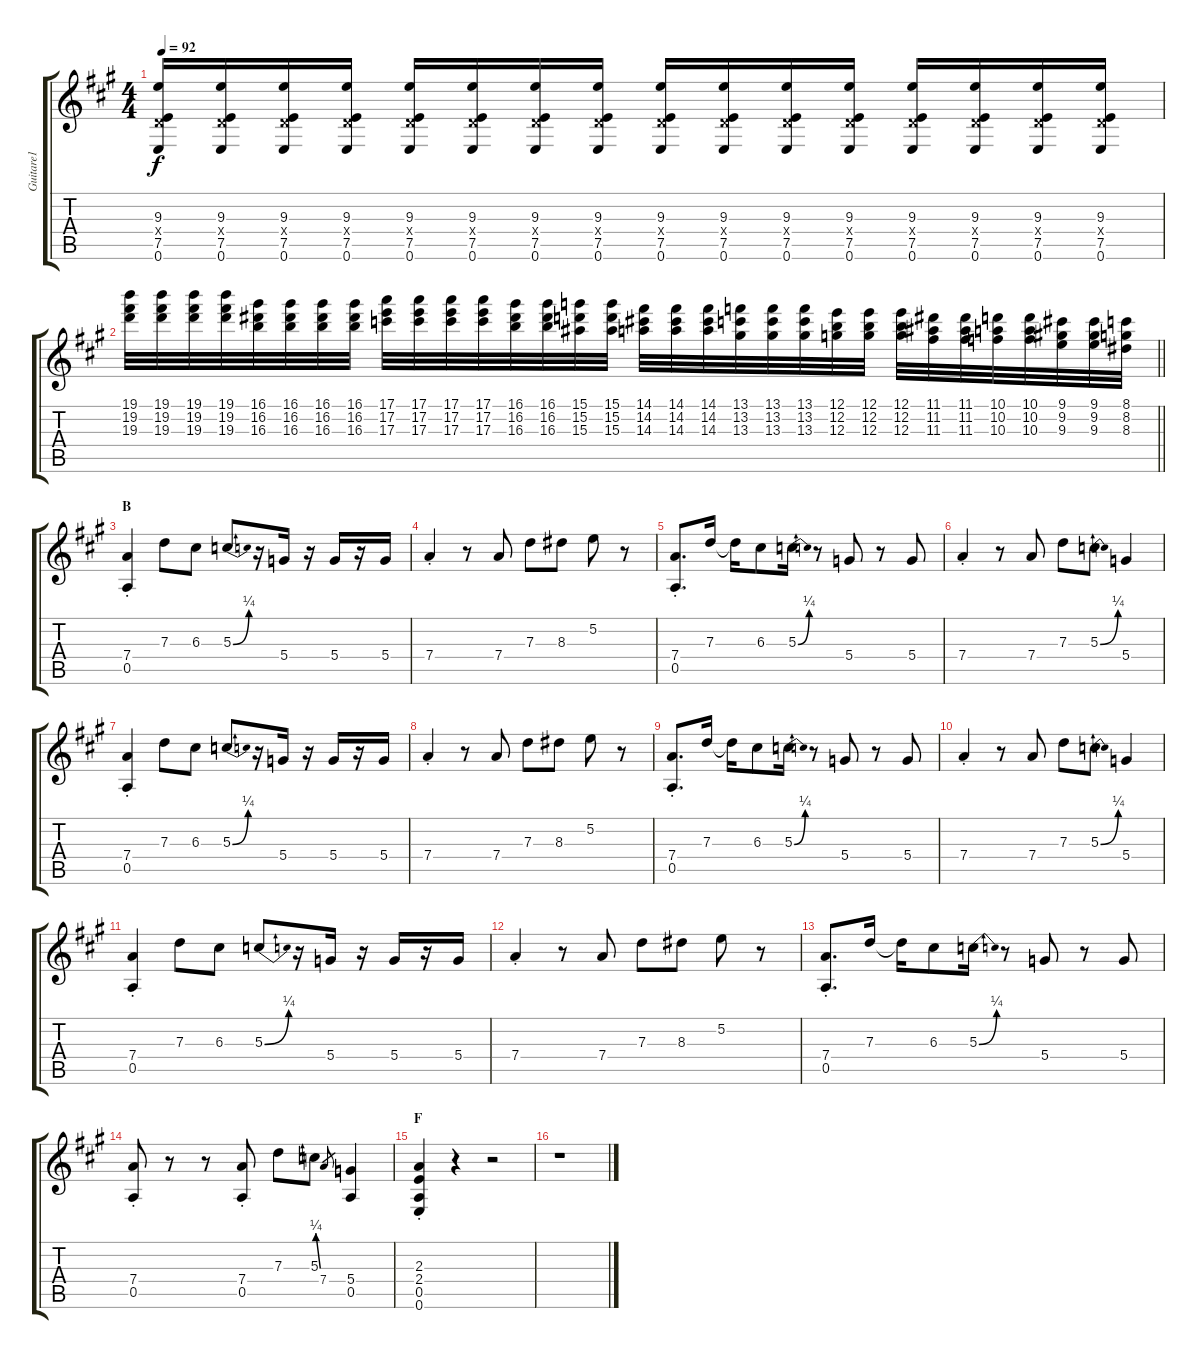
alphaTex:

\track ("Guitare1" "Guitare1") {instrument overdrivenguitar}
\staff {score tabs}
\tuning (E4 B3 G3 D3 A2 E2) {hide}
\ts (4 4)
\tempo 92
\clef g2
\ks a
(9.3 0.4{x} 7.5 0.6).16{dy f} (9.3 0.4{x} 7.5 0.6).16 (9.3 0.4{x} 7.5 0.6).16 (9.3 0.4{x} 7.5 0.6).16 (9.3 0.4{x} 7.5 0.6).16 (9.3 0.4{x} 7.5 0.6).16 (9.3 0.4{x} 7.5 0.6).16 (9.3 0.4{x} 7.5 0.6).16 (9.3 0.4{x} 7.5 0.6).16 (9.3 0.4{x} 7.5 0.6).16 (9.3 0.4{x} 7.5 0.6).16 (9.3 0.4{x} 7.5 0.6).16 (9.3 0.4{x} 7.5 0.6).16 (9.3 0.4{x} 7.5 0.6).16 (9.3 0.4{x} 7.5 0.6).16 (9.3 0.4{x} 7.5 0.6).16 |
\barLineRight lightlight
(19.1 19.2 19.3).32 (19.1 19.2 19.3).32 (19.1 19.2 19.3).32 (19.1 19.2 19.3).32 (16.1 16.2 16.3).32 (16.1 16.2 16.3).32 (16.1 16.2 16.3).32 (16.1 16.2 16.3).32 (17.1 17.2 17.3).32 (17.1 17.2 17.3).32 (17.1 17.2 17.3).32 (17.1 17.2 17.3).32 (16.1 16.2 16.3).32 (16.1 16.2 16.3).32 (15.1 15.2 15.3).32 (15.1 15.2 15.3).32 (14.1 14.2 14.3).32 (14.1 14.2 14.3).32 (14.1 14.2 14.3).32 (13.1 13.2 13.3).32 (13.1 13.2 13.3).32 (13.1 13.2 13.3).32 (12.1 12.2 12.3).32 (12.1 12.2 12.3).32 (12.1 12.2 12.3).32 (11.1 11.2 11.3).32 (11.1 11.2 11.3).32 (10.1 10.2 10.3).32 (10.1 10.2 10.3).32 (9.1 9.2 9.3).32 (9.1 9.2 9.3).32 (8.1 8.2 8.3).32 |
\section ("" "B")
(7.4{st} 0.5{st}).4 7.3.8 6.3.8 5.3{be (bend 0 0 60 1)}.8 r.16 5.4.16 r.16 5.4.16 r.16 5.4.16 |
7.4{st}.4 r.8 7.4.8 7.3.8 8.3.8 5.2.8 r.8 |
(7.4{st} 0.5{st}).8{d} 7.3.16 7.3{t}.16 6.3.8 5.3{be (bend 0 0 60 1)}.16 r.8 5.4.8 r.8 5.4.8 |
7.4{st}.4 r.8 7.4.8 7.3.8 5.3{be (bend 0 0 60 1)}.8 5.4.4 |
(7.4{st} 0.5{st}).4 7.3.8 6.3.8 5.3{be (bend 0 0 60 1)}.8 r.16 5.4.16 r.16 5.4.16 r.16 5.4.16 |
7.4{st}.4 r.8 7.4.8 7.3.8 8.3.8 5.2.8 r.8 |
(7.4{st} 0.5{st}).8{d} 7.3.16 7.3{t}.16 6.3.8 5.3{be (bend 0 0 60 1)}.16 r.8 5.4.8 r.8 5.4.8 |
7.4{st}.4 r.8 7.4.8 7.3.8 5.3{be (bend 0 0 60 1)}.8 5.4.4 |
(7.4{st} 0.5{st}).4 7.3.8 6.3.8 5.3{be (bend 0 0 60 1)}.8 r.16 5.4.16 r.16 5.4.16 r.16 5.4.16 |
7.4{st}.4 r.8 7.4.8 7.3.8 8.3.8 5.2.8 r.8 |
(7.4{st} 0.5{st}).8{d} 7.3.16 7.3{t}.16 6.3.8 5.3{be (bend 0 0 60 1)}.16 r.8 5.4.8 r.8 5.4.8 |
(7.4{st} 0.5{st}).8 r.8 r.8 (7.4{st} 0.5{st}).8 7.3.8 5.3{be (bend 0 0 60 1)}.8 7.4.8{gr} (5.4 0.5).4 |
\section ("" "F")
(2.3{st} 2.4{st} 0.5{st} 0.6{st}).4 r.4 r.2 |
r.1
